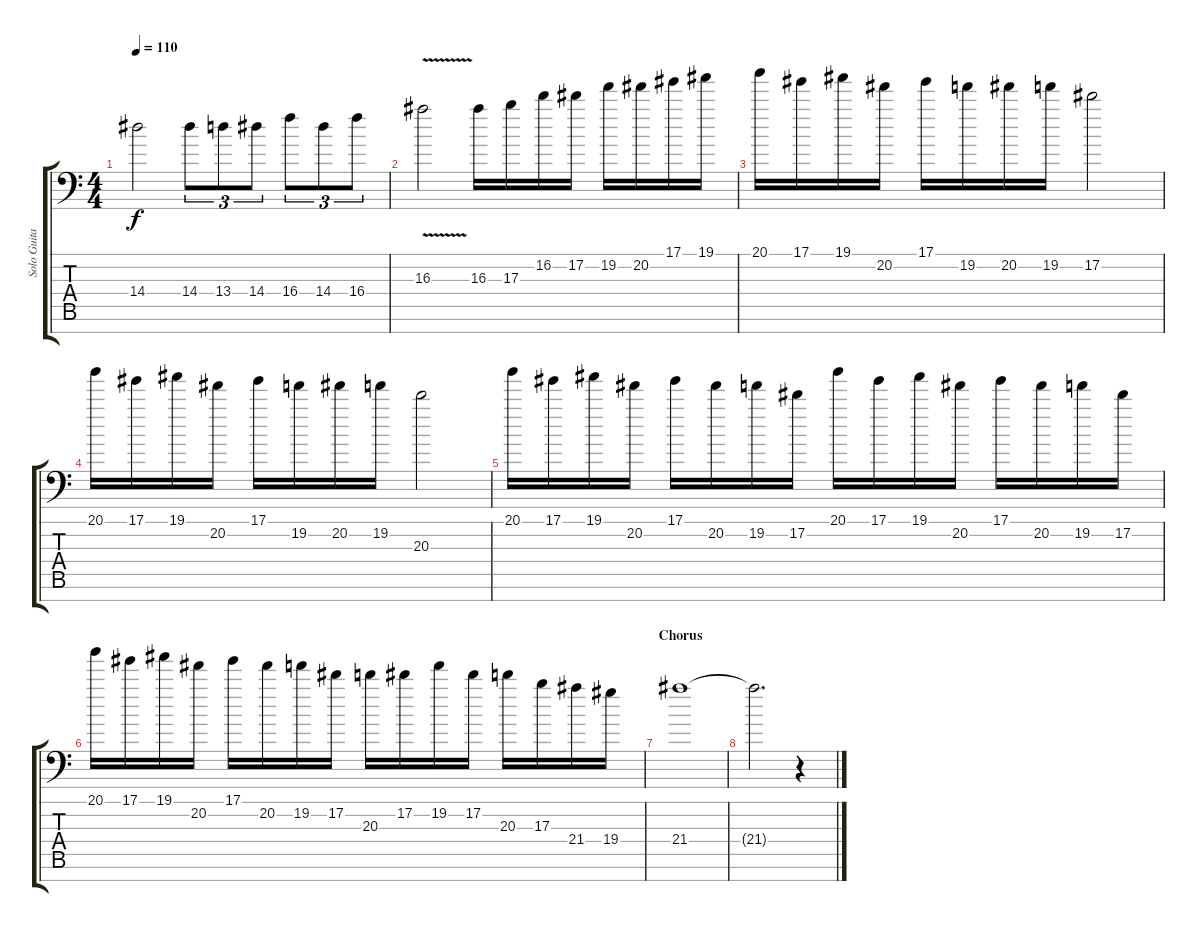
\track ("Solo Guitar" "Solo Guita") {instrument overdrivenguitar}
\staff {score tabs}
\tuning (Eb4 Bb3 Gb3 Db3 Ab2 Eb2 Ab1) {hide}
\ts (4 4)
\tempo 110
\clef f4
\ks c
14.4.2{dy f} 14.4.8{tu (3 2)} 13.4.8{tu (3 2)} 14.4.8{tu (3 2)} 16.4.8{tu (3 2)} 14.4.8{tu (3 2)} 16.4.8{tu (3 2)} |
16.3{v}.2 16.3.16 17.3.16 16.2.16 17.2.16 19.2.16 20.2.16 17.1.16 19.1.16 |
20.1.16 17.1.16 19.1.16 20.2.16 17.1.16 19.2.16 20.2.16 19.2.16 17.2.2 |
20.1.16 17.1.16 19.1.16 20.2.16 17.1.16 19.2.16 20.2.16 19.2.16 20.3.2 |
20.1.16 17.1.16 19.1.16 20.2.16 17.1.16 20.2.16 19.2.16 17.2.16 20.1.16 17.1.16 19.1.16 20.2.16 17.1.16 20.2.16 19.2.16 17.2.16 |
20.1.16 17.1.16 19.1.16 20.2.16 17.1.16 20.2.16 19.2.16 17.2.16 20.3.16 17.2.16 19.2.16 17.2.16 20.3.16 17.3.16 21.4.16 19.4.16 |
\section ("" "Chorus")
21.4.1 |
21.4{t}.2{d} r.4
